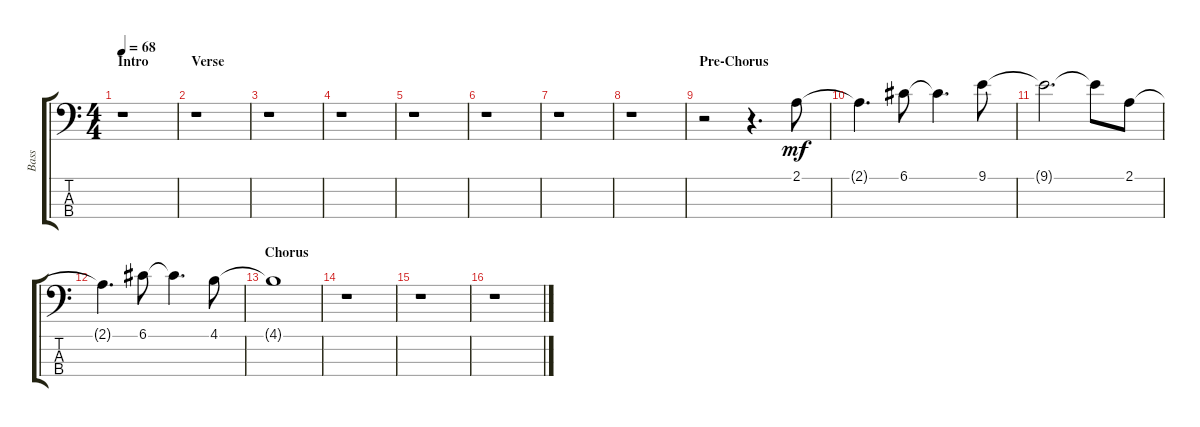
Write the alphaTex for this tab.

\track ("Bass" "Bass") {instrument electricbassfinger}
\staff {score tabs}
\tuning (G2 D2 A1 E1) {hide}
\ts (4 4)
\section ("" "Intro")
\tempo 68
\clef f4
\ks aminor
r.1{dy mf instrument electricbassfinger} |
\section ("" "Verse")
r.1 |
r.1 |
r.1 |
r.1 |
r.1 |
r.1 |
r.1 |
\section ("" "Pre-Chorus")
r.2 r.4{d} 2.1.8 |
2.1{t}.4{d} 6.1.8 6.1{t}.4{d} 9.1.8 |
9.1{t}.2{d} 9.1{t}.8 2.1.8 |
2.1{t}.4{d} 6.1.8 6.1{t}.4{d} 4.1.8 |
\section ("" "Chorus")
4.1{t}.1 |
r.1 |
r.1 |
r.1
